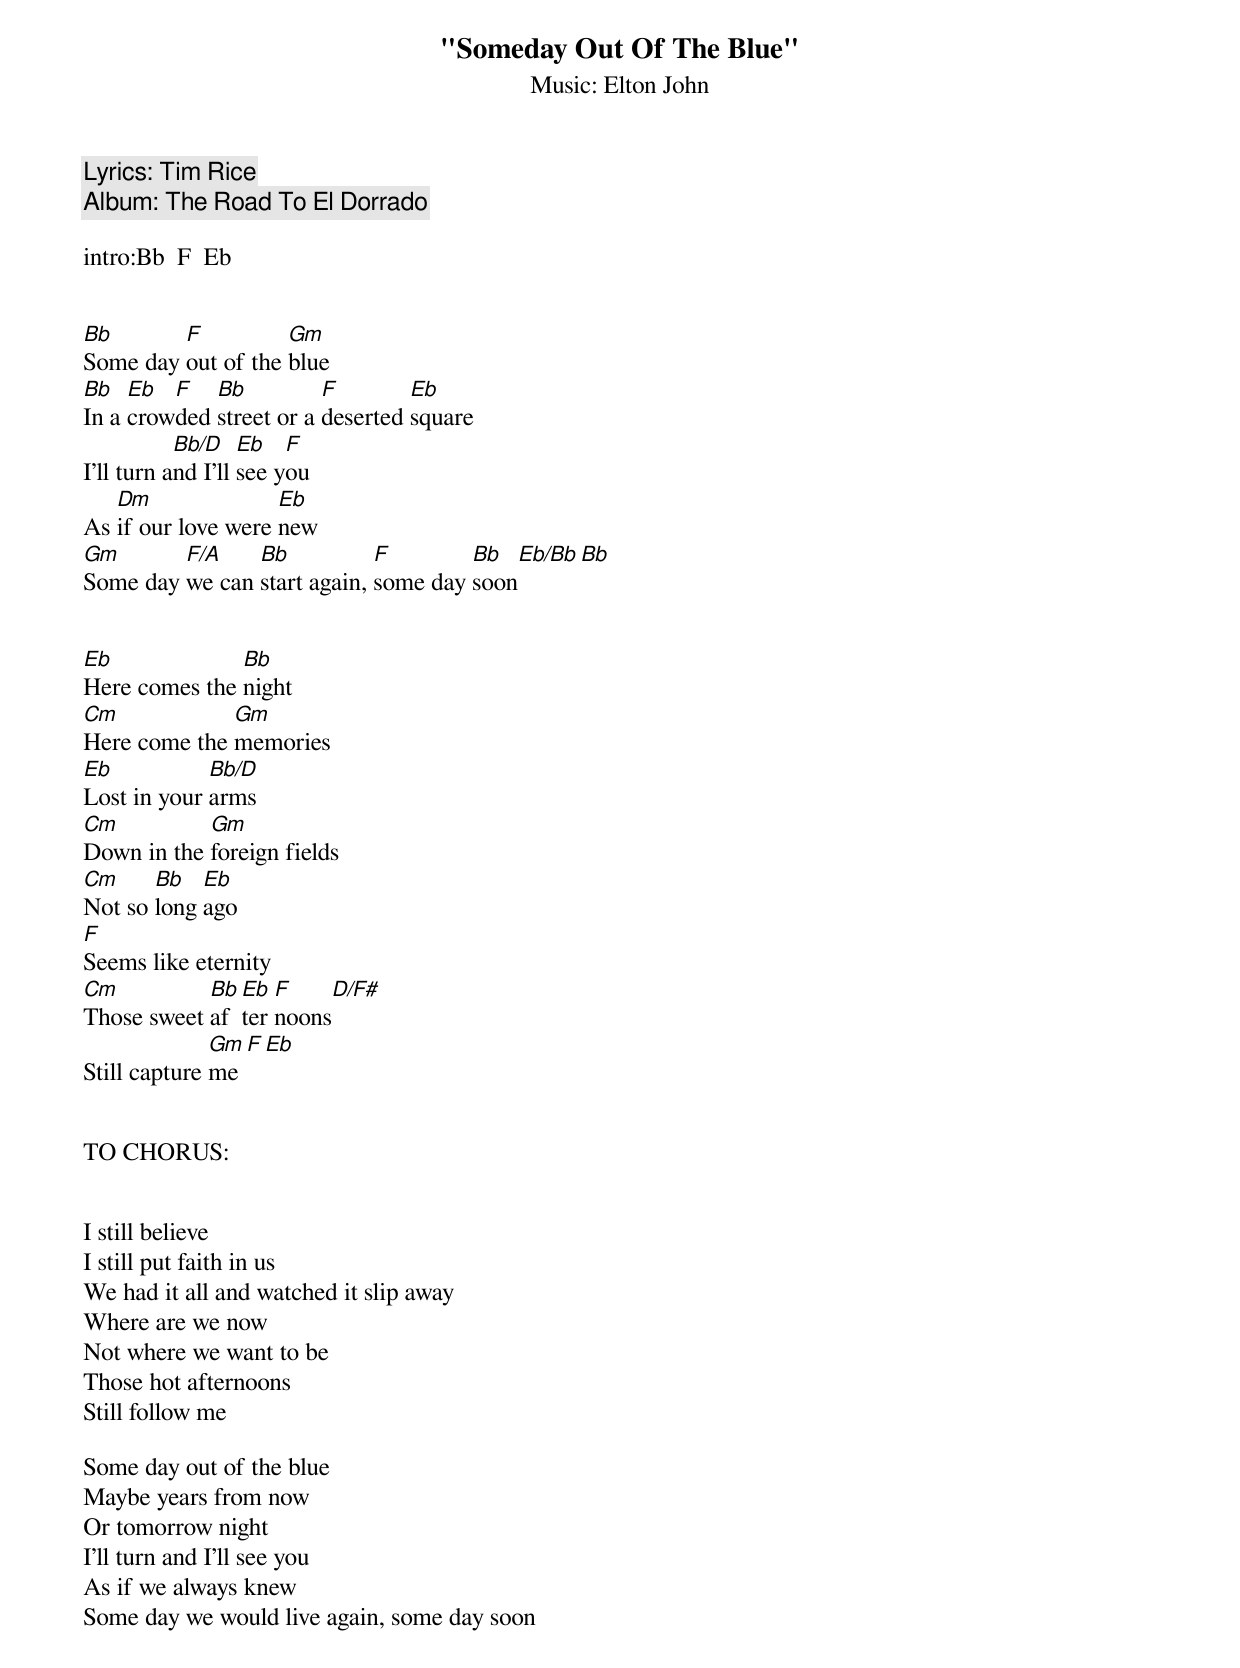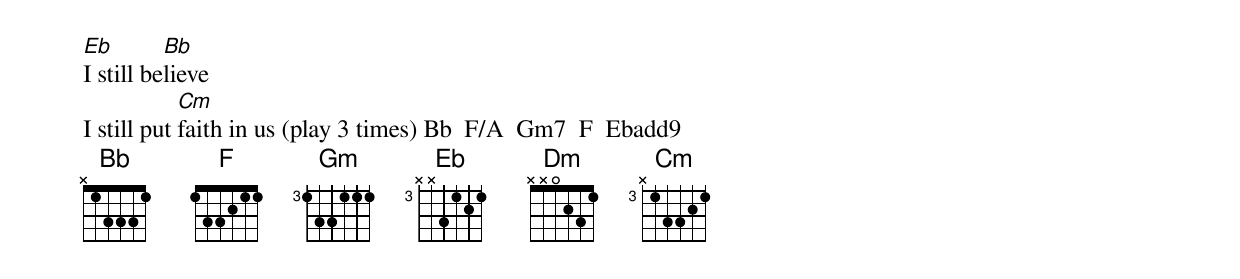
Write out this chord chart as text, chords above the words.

"Someday Out Of The Blue"
Music: Elton John
Lyrics: Tim Rice
Album: The Road To El Dorrado

intro:Bb  F  Eb


Bb       F          Gm
Some day out of the blue
Bb   Eb  F   Bb          F        Eb
In a crowded street or a deserted square
           Bb/D    Eb   F
I'll turn and I'll see you
   Dm               Eb
As if our love were new
Gm       F/A    Bb           F        Bb     Eb/Bb  Bb
Some day we can start again, some day soon


Eb             Bb
Here comes the night
Cm            Gm
Here come the memories
Eb           Bb/D
Lost in your arms
Cm          Gm
Down in the foreign fields
Cm     Bb   Eb
Not so long ago
F
Seems like eternity
Cm          Bb Eb  F       D/F#
Those sweet af ter noons
              Gm   F       Eb
Still capture me


TO CHORUS:


I still believe
I still put faith in us
We had it all and watched it slip away
Where are we now
Not where we want to be
Those hot afternoons
Still follow me

Some day out of the blue
Maybe years from now
Or tomorrow night
I'll turn and I'll see you
As if we always knew
Some day we would live again, some day soon

Eb        Bb
I still believe
            Cm
I still put faith in us (play 3 times) Bb  F/A  Gm7  F  Ebadd9
